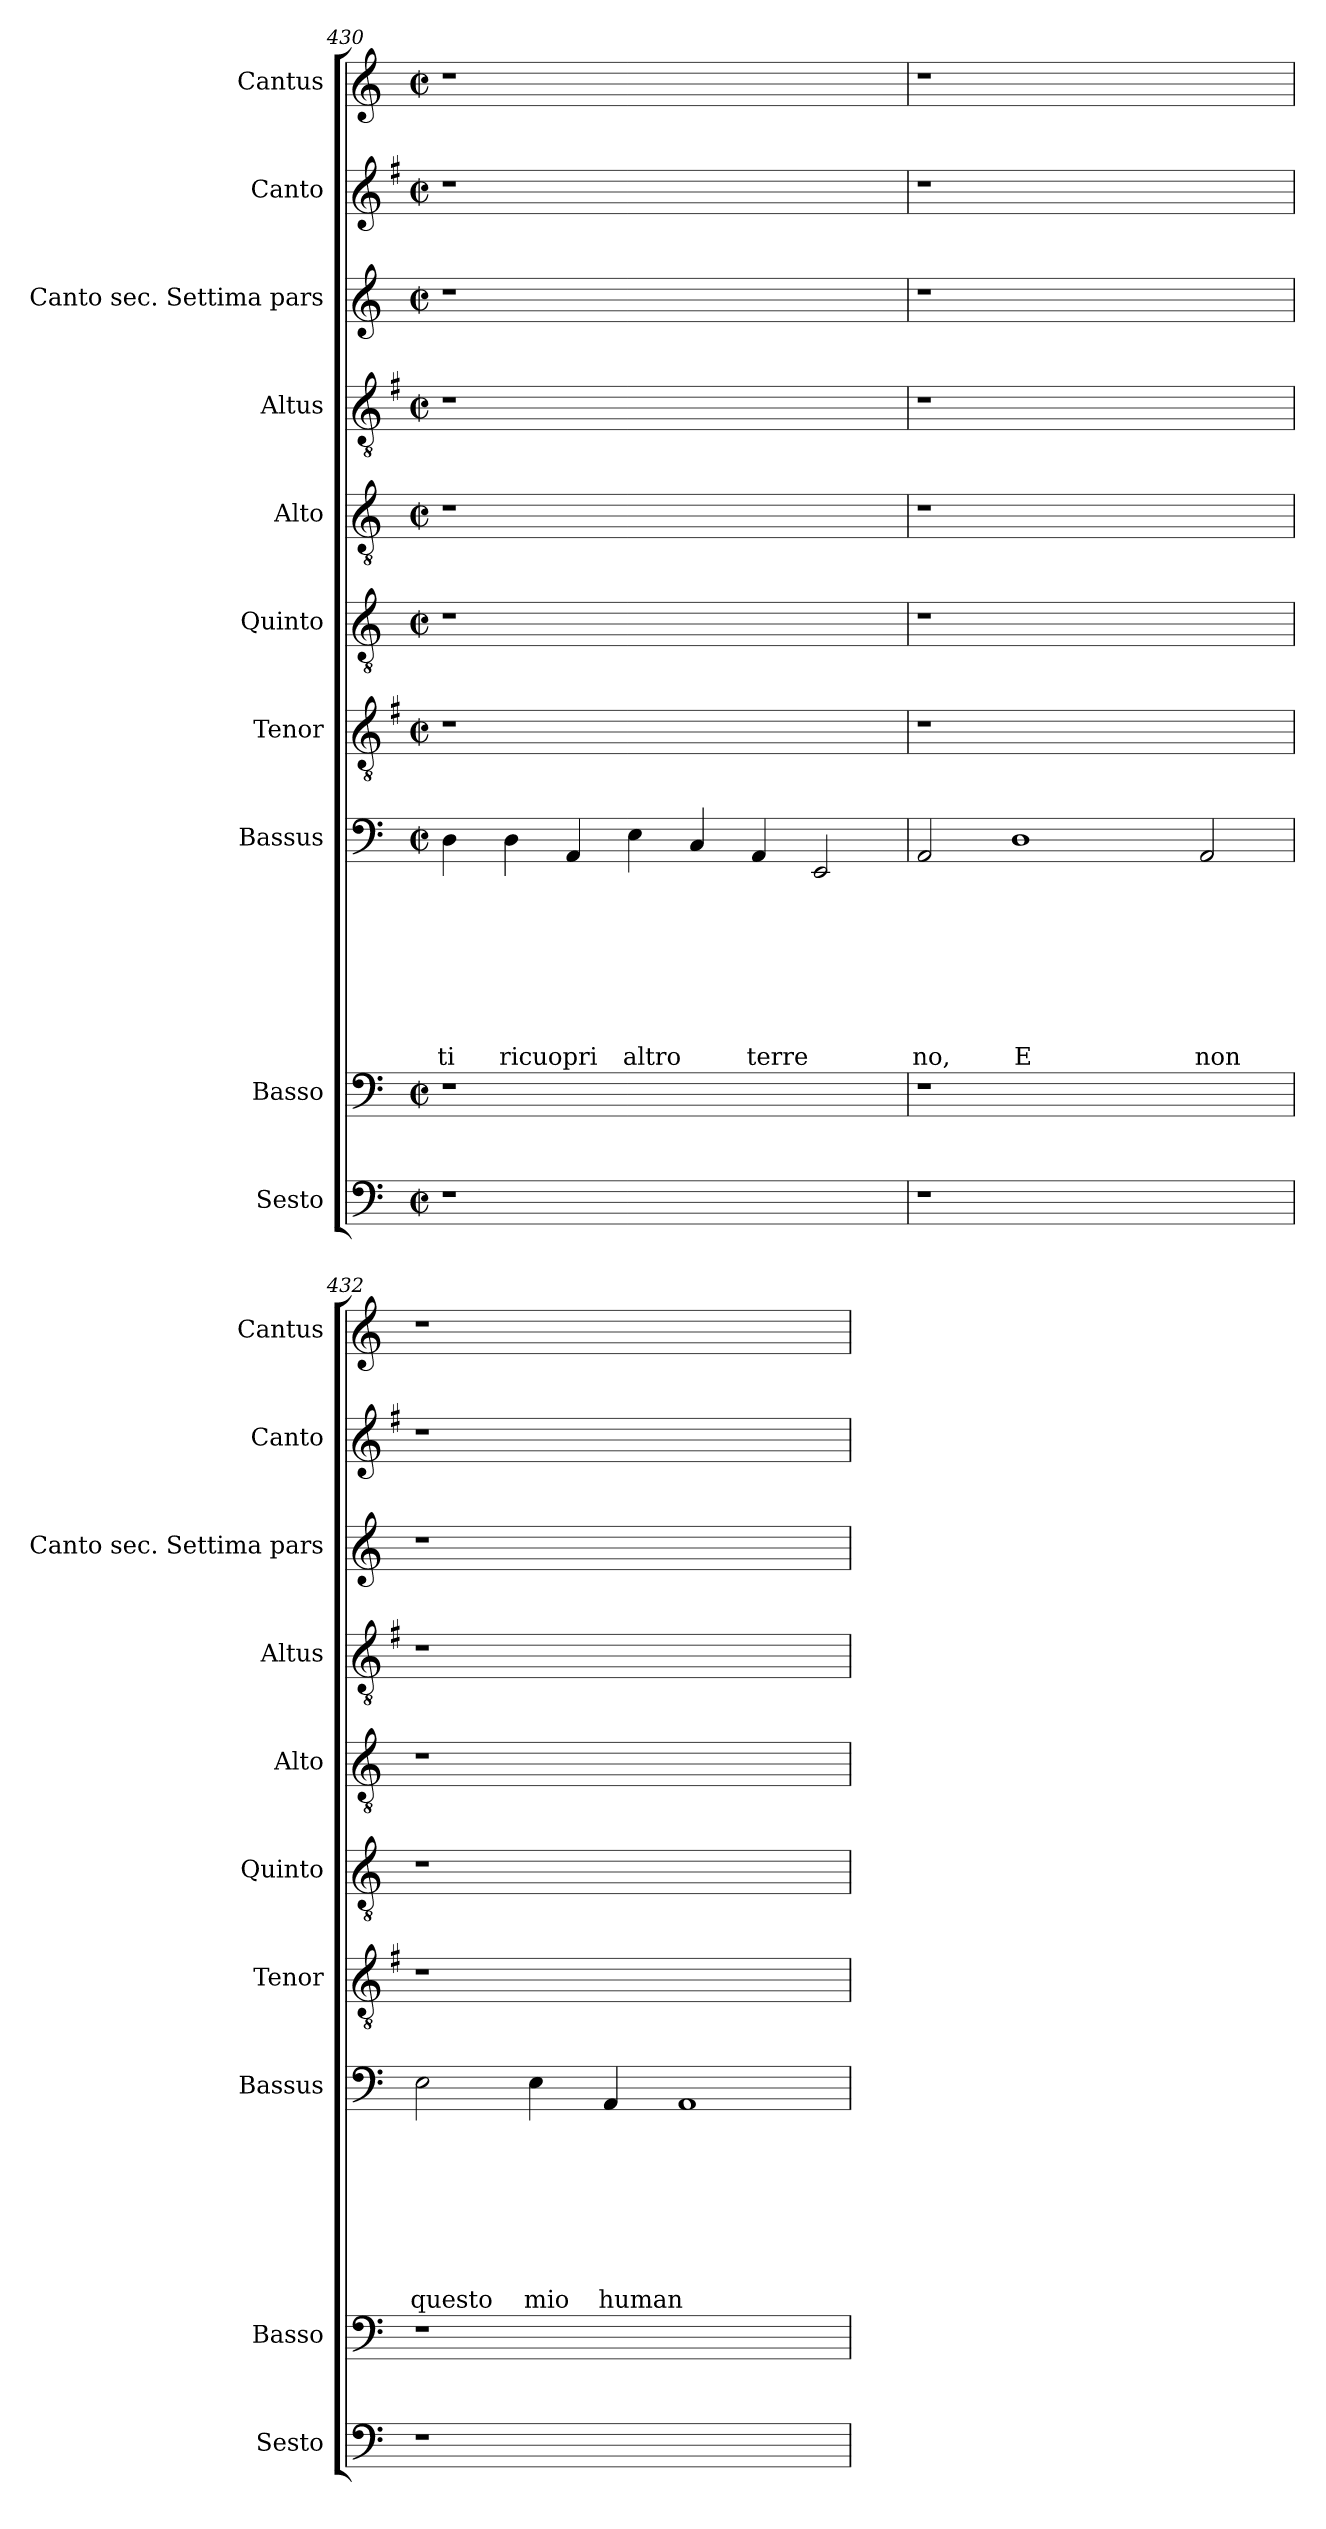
**kern	**kern	**kern	**text	**text	**text	**text	**text	**text	**text	**text	**kern	**kern	**kern	**kern	**kern	**kern	**kern
*part10	*part9	*part8	*part8	*part8	*part8	*part8	*part8	*part8	*part8	*part8	*part7	*part6	*part5	*part4	*part3	*part2	*part1
*staff10	*staff9	*staff8	*staff8	*staff8	*staff8	*staff8	*staff8	*staff8	*staff8	*staff8	*staff7	*staff6	*staff5	*staff4	*staff3	*staff2	*staff1
*I"Sesto	*I"Basso	*I"Bassus	*	*	*	*	*	*	*	*	*I"Tenor	*I"Quinto	*I"Alto	*I"Altus	*I"Canto sec. Settima pars	*I"Canto	*I"Cantus
*I'Sesto	*I'Basso	*I'Bassus	*	*	*	*	*	*	*	*	*I'Tenor	*I'Quinto	*I'Alto	*I'Altus	*I'Canto sec. Settima pars	*I'Canto	*I'Cantus
*clefF4	*clefF4	*clefF4	*	*	*	*	*	*	*	*	*clefGv2	*clefGv2	*clefGv2	*clefGv2	*clefG2	*clefG2	*clefG2
*k[]	*k[]	*k[]	*	*	*	*	*	*	*	*	*k[f#]	*k[]	*k[]	*k[f#]	*k[]	*k[f#]	*k[]
*C:	*C:	*C:	*	*	*	*	*	*	*	*	*G:	*C:	*C:	*G:	*C:	*G:	*C:
*M2/2	*M2/2	*M2/2	*	*	*	*	*	*	*	*	*M2/2	*M2/2	*M2/2	*M2/2	*M2/2	*M2/2	*M2/2
*met(c|)	*met(c|)	*met(c|)	*	*	*	*	*	*	*	*	*met(c|)	*met(c|)	*met(c|)	*met(c|)	*met(c|)	*met(c|)	*met(c|)
=430	=430	=430	=430	=430	=430	=430	=430	=430	=430	=430	=430	=430	=430	=430	=430	=430	=430
!	!	!	!	!	!	!	!	!	!	!LO:LY:b	!	!	!	!	!	!	!
1r	1r	4D\	.	.	.	.	.	.	.	ti	1r	1r	1r	1r	1r	1r	1r
!	!	!	!	!	!	!	!	!	!	!LO:LY:b	!	!	!	!	!	!	!
.	.	4D\	.	.	.	.	.	.	.	ricuopri	.	.	.	.	.	.	.
.	.	4AA/	.	.	.	.	.	.	.	.	.	.	.	.	.	.	.
!	!	!	!	!	!	!	!	!	!	!LO:LY:b	!	!	!	!	!	!	!
.	.	4E\	.	.	.	.	.	.	.	altro	.	.	.	.	.	.	.
1ryy	1ryy	4C/	.	.	.	.	.	.	.	.	1ryy	1ryy	1ryy	1ryy	1ryy	1ryy	1ryy
!	!	!	!	!	!	!	!	!	!	!LO:LY:b	!	!	!	!	!	!	!
.	.	4AA/	.	.	.	.	.	.	.	terre	.	.	.	.	.	.	.
.	.	2EE/	.	.	.	.	.	.	.	.	.	.	.	.	.	.	.
=431	=431	=431	=431	=431	=431	=431	=431	=431	=431	=431	=431	=431	=431	=431	=431	=431	=431
!	!	!	!	!	!	!	!	!	!	!LO:LY:b	!	!	!	!	!	!	!
1r	1r	2AA/	.	.	.	.	.	.	.	no,	1r	1r	1r	1r	1r	1r	1r
!	!	!	!	!	!	!	!	!	!	!LO:LY:b	!	!	!	!	!	!	!
.	.	1D	.	.	.	.	.	.	.	E	.	.	.	.	.	.	.
1ryy	1ryy	.	.	.	.	.	.	.	.	.	1ryy	1ryy	1ryy	1ryy	1ryy	1ryy	1ryy
!	!	!	!	!	!	!	!	!	!	!LO:LY:b	!	!	!	!	!	!	!
.	.	2AA/	.	.	.	.	.	.	.	non	.	.	.	.	.	.	.
=432	=432	=432	=432	=432	=432	=432	=432	=432	=432	=432	=432	=432	=432	=432	=432	=432	=432
!	!	!	!	!	!	!	!	!	!	!LO:LY:b	!	!	!	!	!	!	!
1r	1r	2E\	.	.	.	.	.	.	.	questo	1r	1r	1r	1r	1r	1r	1r
!	!	!	!	!	!	!	!	!	!	!LO:LY:b	!	!	!	!	!	!	!
.	.	4E\	.	.	.	.	.	.	.	mio	.	.	.	.	.	.	.
!	!	!	!	!	!	!	!	!	!	!LO:LY:b	!	!	!	!	!	!	!
.	.	4AA/	.	.	.	.	.	.	.	human	.	.	.	.	.	.	.
1ryy	1ryy	1AA	.	.	.	.	.	.	.	.	1ryy	1ryy	1ryy	1ryy	1ryy	1ryy	1ryy
=	=	=	=	=	=	=	=	=	=	=	=	=	=	=	=	=	=
*-	*-	*-	*-	*-	*-	*-	*-	*-	*-	*-	*-	*-	*-	*-	*-	*-	*-
